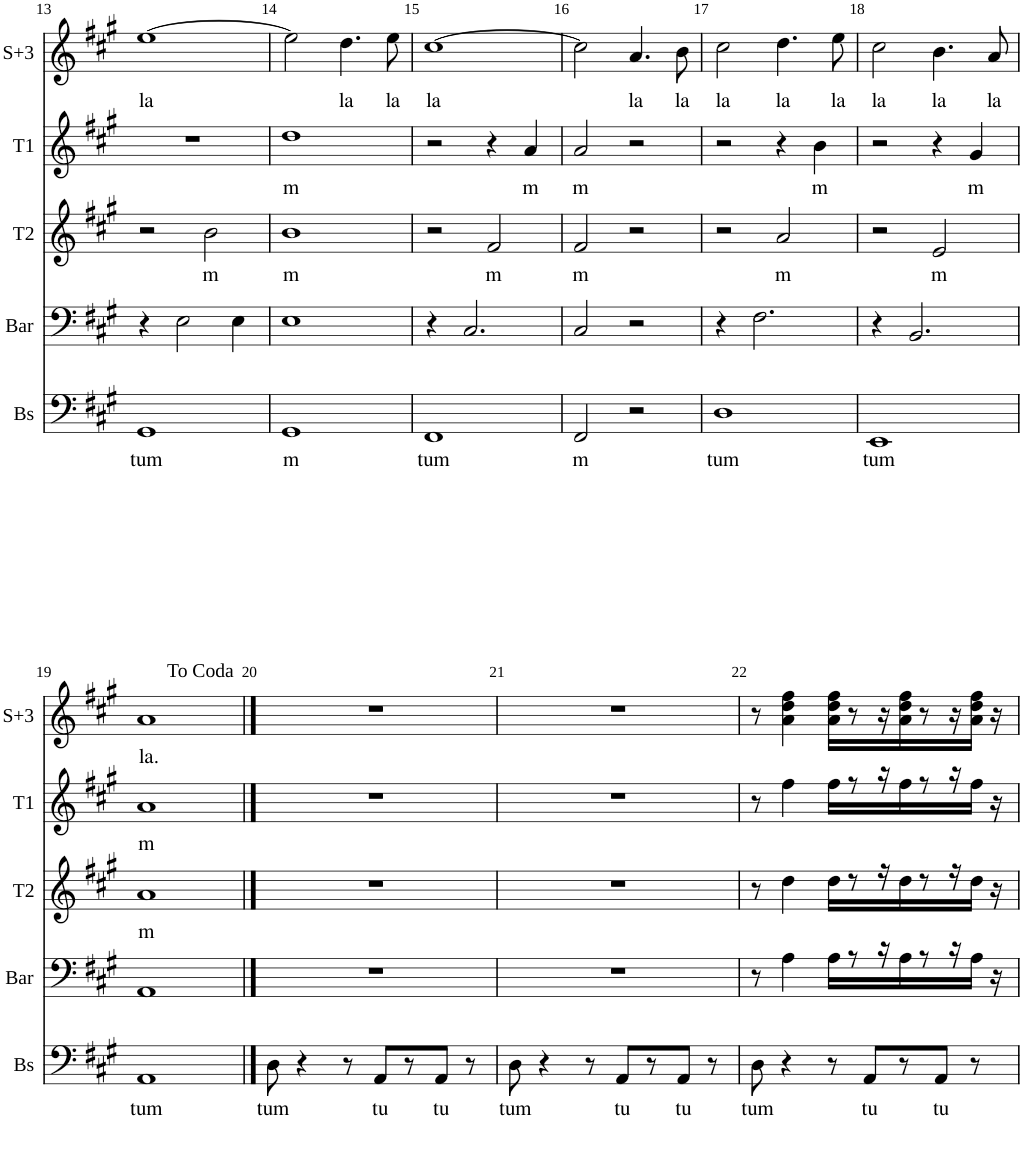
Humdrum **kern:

**kern	**text	**kern	**kern	**text	**kern	**text	**kern	**text
*part5	*part5	*part4	*part3	*part3	*part2	*part2	*part1	*part1
*staff5	*staff5	*staff4	*staff3	*staff3	*staff2	*staff2	*staff1	*staff1
*I"Basso	*	*I"Baritono	*I"Ten 2	*	*I"Ten 1	*	*I"Soli+trio	*
*I'Bs	*	*I'Bar	*I'T2	*	*I'T1	*	*I'S+3	*
!!LO:PB:g=z
*clefF4	*	*clefF4	*clefG2	*	*clefG2	*	*clefG2	*
*k[f#c#g#]	*	*k[f#c#g#]	*k[f#c#g#]	*	*k[f#c#g#]	*	*k[f#c#g#]	*
*A:	*	*A:	*A:	*	*A:	*	*A:	*
*M4/4	*	*M4/4	*M4/4	*	*M4/4	*	*M4/4	*
*met(c)	*	*met(c)	*met(c)	*	*met(c)	*	*met(c)	*
=13	=13	=13	=13	=13	=13	=13	=13	=13
!	!LO:LY:b	!	!	!	!	!	!	!LO:LY:b
1GG#	tum	4r	2r	.	1r	.	[1ee	la
.	.	2E\	.	.	.	.	.	.
!	!	!	!	!LO:LY:b	!	!	!	!
.	.	.	2b\	m	.	.	.	.
.	.	4E\	.	.	.	.	.	.
=14	=14	=14	=14	=14	=14	=14	=14	=14
!	!LO:LY:b	!	!	!LO:LY:b	!	!LO:LY:b	!	!
1GG#	m	1E	1b	m	1dd	m	2ee\]	.
!	!	!	!	!	!	!	!	!LO:LY:b
.	.	.	.	.	.	.	4.dd\	la
!	!	!	!	!	!	!	!	!LO:LY:b
.	.	.	.	.	.	.	8ee\	la
=15	=15	=15	=15	=15	=15	=15	=15	=15
!	!LO:LY:b	!	!	!	!	!	!	!LO:LY:b
1FF#	tum	4r	2r	.	2r	.	[1cc#	la
.	.	2.C#/	.	.	.	.	.	.
!	!	!	!	!LO:LY:b	!	!	!	!
.	.	.	2f#/	m	4r	.	.	.
!	!	!	!	!	!	!LO:LY:b	!	!
.	.	.	.	.	4a/	m	.	.
=16	=16	=16	=16	=16	=16	=16	=16	=16
!	!LO:LY:b	!	!	!LO:LY:b	!	!LO:LY:b	!	!
2FF#/	m	2C#/	2f#/	m	2a/	m	2cc#\]	.
!	!	!	!	!	!	!	!	!LO:LY:b
2r	.	2r	2r	.	2r	.	4.a/	la
!	!	!	!	!	!	!	!	!LO:LY:b
.	.	.	.	.	.	.	8b\	la
=17	=17	=17	=17	=17	=17	=17	=17	=17
!	!LO:LY:b	!	!	!	!	!	!	!LO:LY:b
1D	tum	4r	2r	.	2r	.	2cc#\	la
.	.	2.F#\	.	.	.	.	.	.
!	!	!	!	!LO:LY:b	!	!	!	!LO:LY:b
.	.	.	2a/	m	4r	.	4.dd\	la
!	!	!	!	!	!	!LO:LY:b	!	!
.	.	.	.	.	4b\	m	.	.
!	!	!	!	!	!	!	!	!LO:LY:b
.	.	.	.	.	.	.	8ee\	la
=18	=18	=18	=18	=18	=18	=18	=18	=18
!	!LO:LY:b	!	!	!	!	!	!	!LO:LY:b
1EE	tum	4r	2r	.	2r	.	2cc#\	la
.	.	2.BB/	.	.	.	.	.	.
!	!	!	!	!LO:LY:b	!	!	!	!LO:LY:b
.	.	.	2e/	m	4r	.	4.b\	la
!	!	!	!	!	!	!LO:LY:b	!	!
.	.	.	.	.	4g#/	m	.	.
!	!	!	!	!	!	!	!	!LO:LY:b
.	.	.	.	.	.	.	8a/	la
!!LO:LB:g=z
=19	=19	=19	=19	=19	=19	=19	=19	=19
!	!LO:LY:b	!	!	!LO:LY:b	!	!LO:LY:b	!	!LO:LY:b
1AA	tum	1AA	1a	m	1a	m	1a	la.
==20	==20	==20	==20	==20	==20	==20	==20	==20
!	!LO:LY:b	!	!	!	!	!	!	!
8D\	tum	1r	1r	.	1r	.	1r	.
4r	.	.	.	.	.	.	.	.
8r	.	.	.	.	.	.	.	.
!	!LO:LY:b	!	!	!	!	!	!	!
8AA/L	tu	.	.	.	.	.	.	.
8r	.	.	.	.	.	.	.	.
!	!LO:LY:b	!	!	!	!	!	!	!
8AA/J	tu	.	.	.	.	.	.	.
8r	.	.	.	.	.	.	.	.
=21	=21	=21	=21	=21	=21	=21	=21	=21
!	!LO:LY:b	!	!	!	!	!	!	!
8D\	tum	1r	1r	.	1r	.	1r	.
4r	.	.	.	.	.	.	.	.
8r	.	.	.	.	.	.	.	.
!	!LO:LY:b	!	!	!	!	!	!	!
8AA/L	tu	.	.	.	.	.	.	.
8r	.	.	.	.	.	.	.	.
!	!LO:LY:b	!	!	!	!	!	!	!
8AA/J	tu	.	.	.	.	.	.	.
8r	.	.	.	.	.	.	.	.
=22	=22	=22	=22	=22	=22	=22	=22	=22
!	!LO:LY:b	!	!	!	!	!	!	!
8D\	tum	8r	8r	.	8r	.	8r	.
4r	.	4A\	4dd\	.	4ff#\	.	4a\ 4dd\ 4ff#\	.
8r	.	16A\KL	16dd\KL	.	16ff#\KL	.	16a\ 16dd\ 16ff#\KL	.
.	.	8r	8r	.	8r	.	8r	.
!	!LO:LY:b	!	!	!	!	!	!	!
8AA/L	tu	.	.	.	.	.	.	.
.	.	16r	16r	.	16r	.	16r	.
8r	.	16A\J	16dd\J	.	16ff#\J	.	16a\ 16dd\ 16ff#\J	.
.	.	8r	8r	.	8r	.	8r	.
!	!LO:LY:b	!	!	!	!	!	!	!
8AA/J	tu	.	.	.	.	.	.	.
.	.	16r	16r	.	16r	.	16r	.
8r	.	16A\JJ	16dd\JJ	.	16ff#\JJ	.	16a\ 16dd\ 16ff#\JJ	.
.	.	16r	16r	.	16r	.	16r	.
=	=	=	=	=	=	=	=	=
*-	*-	*-	*-	*-	*-	*-	*-	*-
